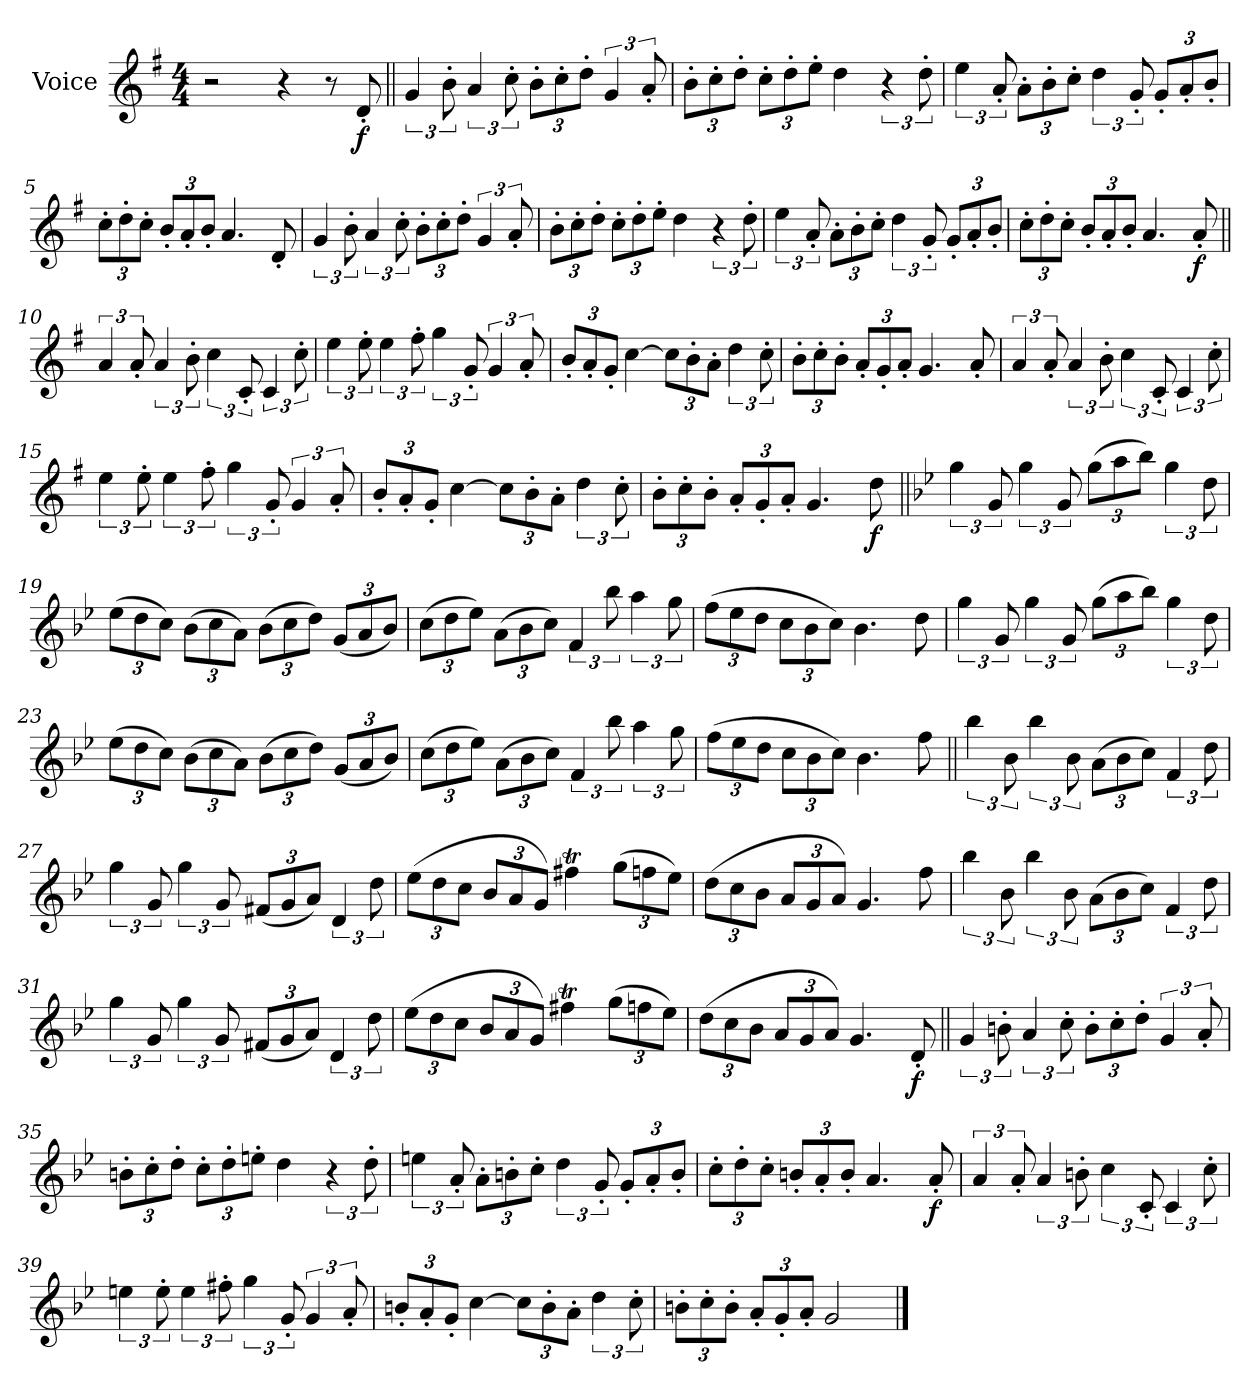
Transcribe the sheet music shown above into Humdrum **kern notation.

**kern	**dynam
*part1	*part1
*staff1	*staff1
*I"Voice	*
*I'Vc.	*
*clefG2	*
*k[f#]	*
*M4/4	*
*MM130	*
=1	=1
2r	.
4r	.
8r	.
!	!LO:DY:b
8d'	f
=2||	=2||
6g	.
12b'	.
6a	.
12cc'	.
*Xbrackettup	*
12b'L	.
12cc'	.
12dd'J	.
*brackettup	*
6g	.
12a'	.
=3	=3
*Xbrackettup	*
12b'L	.
12cc'	.
12dd'J	.
12cc'L	.
12dd'	.
12ee'J	.
4dd	.
*brackettup	*
6r	.
12dd'	.
=4	=4
6ee	.
12a'	.
*Xbrackettup	*
12a'L	.
12b'	.
12cc'J	.
*brackettup	*
6dd	.
12g'	.
*Xbrackettup	*
12g'L	.
12a'	.
12b'J	.
=5	=5
12cc'L	.
12dd'	.
12cc'J	.
12b'L	.
12a'	.
12b'J	.
4.a	.
8d'	.
=6	=6
*brackettup	*
6g	.
12b'	.
6a	.
12cc'	.
*Xbrackettup	*
12b'L	.
12cc'	.
12dd'J	.
*brackettup	*
6g	.
12a'	.
=7	=7
*Xbrackettup	*
12b'L	.
12cc'	.
12dd'J	.
12cc'L	.
12dd'	.
12ee'J	.
4dd	.
*brackettup	*
6r	.
12dd'	.
=8	=8
6ee	.
12a'	.
*Xbrackettup	*
12a'L	.
12b'	.
12cc'J	.
*brackettup	*
6dd	.
12g'	.
*Xbrackettup	*
12g'L	.
12a'	.
12b'J	.
=9	=9
12cc'L	.
12dd'	.
12cc'J	.
12b'L	.
12a'	.
12b'J	.
4.a	.
!	!LO:DY:b
8a'	f
=10||	=10||
*brackettup	*
6a	.
12a'	.
6a	.
12b'	.
6cc	.
12c'	.
6c	.
12cc'	.
=11	=11
6ee	.
12ee'	.
6ee	.
12ff#'	.
6gg	.
12g'	.
6g	.
12a'	.
=12	=12
*Xbrackettup	*
12b'L	.
12a'	.
12g'J	.
[4cc	.
12ccL]	.
12b'	.
12a'J	.
*brackettup	*
6dd	.
12cc'	.
=13	=13
*Xbrackettup	*
12b'L	.
12cc'	.
12b'J	.
12a'L	.
12g'	.
12a'J	.
4.g	.
8a'	.
=14	=14
*brackettup	*
6a	.
12a'	.
6a	.
12b'	.
6cc	.
12c'	.
6c	.
12cc'	.
=15	=15
6ee	.
12ee'	.
6ee	.
12ff#'	.
6gg	.
12g'	.
6g	.
12a'	.
=16	=16
*Xbrackettup	*
12b'L	.
12a'	.
12g'J	.
[4cc	.
12ccL]	.
12b'	.
12a'J	.
*brackettup	*
6dd	.
12cc'	.
=17	=17
*Xbrackettup	*
12b'L	.
12cc'	.
12b'J	.
12a'L	.
12g'	.
12a'J	.
4.g	.
!	!LO:DY:b
8dd!	f
=18||	=18||
*k[b-e-]	*
*brackettup	*
6gg!	.
12g!	.
6gg!	.
12g!	.
*Xbrackettup	*
(>12gg!L	.
12aa!	.
12bb-!J)	.
*brackettup	*
6gg!	.
12dd!	.
=19	=19
*Xbrackettup	*
(>12ee-!L	.
12dd!	.
12cc!J)	.
(>12b-!L	.
12cc!	.
12a!J)	.
(>12b-!L	.
12cc!	.
12dd!J)	.
(<12g!L	.
12a!	.
12b-!J)	.
=20	=20
(>12cc!L	.
12dd!	.
12ee-!J)	.
(>12a!L	.
12b-!	.
12cc!J)	.
*brackettup	*
6f!	.
12bb-!	.
6aa!	.
12gg!	.
=21	=21
*Xbrackettup	*
(>12ff!L	.
12ee-!	.
12dd!J	.
12cc!L	.
12b-!	.
12cc!J)	.
4.b-!	.
8dd!	.
=22	=22
*brackettup	*
6gg!	.
12g!	.
6gg!	.
12g!	.
*Xbrackettup	*
(>12gg!L	.
12aa!	.
12bb-!J)	.
*brackettup	*
6gg!	.
12dd!	.
=23	=23
*Xbrackettup	*
(>12ee-!L	.
12dd!	.
12cc!J)	.
(>12b-!L	.
12cc!	.
12a!J)	.
(>12b-!L	.
12cc!	.
12dd!J)	.
(<12g!L	.
12a!	.
12b-!J)	.
=24	=24
(>12cc!L	.
12dd!	.
12ee-!J)	.
(>12a!L	.
12b-!	.
12cc!J)	.
*brackettup	*
6f!	.
12bb-!	.
6aa!	.
12gg!	.
=25	=25
*Xbrackettup	*
(>12ff!L	.
12ee-!	.
12dd!J	.
12cc!L	.
12b-!	.
12cc!J)	.
4.b-!	.
8ff!	.
=26||	=26||
*brackettup	*
6bb-!	.
12b-!	.
6bb-!	.
12b-!	.
*Xbrackettup	*
(>12a!L	.
12b-!	.
12cc!J)	.
*brackettup	*
6f!	.
12dd!	.
=27	=27
6gg!	.
12g!	.
6gg!	.
12g!	.
*Xbrackettup	*
(<12f#X!L	.
12g!	.
12a!J)	.
*brackettup	*
6d!	.
12dd!	.
=28	=28
*Xbrackettup	*
(>12ee-!L	.
12dd!	.
12cc!J	.
12b-!L	.
12a!	.
12g!J)	.
4ff#Xt!	.
(>12gg!L	.
12ffn!	.
12ee-!J)	.
=29	=29
(>12dd!L	.
12cc!	.
12b-!J	.
12a!L	.
12g!	.
12a!J)	.
4.g!	.
8ff!	.
=30	=30
*brackettup	*
6bb-!	.
12b-!	.
6bb-!	.
12b-!	.
*Xbrackettup	*
(>12a!L	.
12b-!	.
12cc!J)	.
*brackettup	*
6f!	.
12dd!	.
=31	=31
6gg!	.
12g!	.
6gg!	.
12g!	.
*Xbrackettup	*
(<12f#X!L	.
12g!	.
12a!J)	.
*brackettup	*
6d!	.
12dd!	.
=32	=32
*Xbrackettup	*
(>12ee-!L	.
12dd!	.
12cc!J	.
12b-!L	.
12a!	.
12g!J)	.
4ff#Xt!	.
(>12gg!L	.
12ffn!	.
12ee-!J)	.
=33	=33
(>12dd!L	.
12cc!	.
12b-!J	.
12a!L	.
12g!	.
12a!J)	.
4.g!	.
!	!LO:DY:b
8d'	f
=34||	=34||
*brackettup	*
6g	.
12bn'	.
6a	.
12cc'	.
*Xbrackettup	*
12b'L	.
12cc'	.
12dd'J	.
*brackettup	*
6g	.
12a'	.
=35	=35
*Xbrackettup	*
12bn'L	.
12cc'	.
12dd'J	.
12cc'L	.
12dd'	.
12een'J	.
4dd	.
*brackettup	*
6r	.
12dd'	.
=36	=36
6een	.
12a'	.
*Xbrackettup	*
12a'L	.
12bn'	.
12cc'J	.
*brackettup	*
6dd	.
12g'	.
*Xbrackettup	*
12g'L	.
12a'	.
12b'J	.
=37	=37
12cc'L	.
12dd'	.
12cc'J	.
12bn'L	.
12a'	.
12b'J	.
4.a	.
!	!LO:DY:b
8a'	f
=38	=38
*brackettup	*
6a	.
12a'	.
6a	.
12bn'	.
6cc	.
12c'	.
6c	.
12cc'	.
=39	=39
6een	.
12ee'	.
6ee	.
12ff#X'	.
6gg	.
12g'	.
6g	.
12a'	.
=40	=40
*Xbrackettup	*
12bn'L	.
12a'	.
12g'J	.
[4cc	.
12ccL]	.
12b'	.
12a'J	.
*brackettup	*
6dd	.
12cc'	.
=41	=41
*Xbrackettup	*
12bn'L	.
12cc'	.
12b'J	.
12a'L	.
12g'	.
12a'J	.
2g	.
==	==
*-	*-
